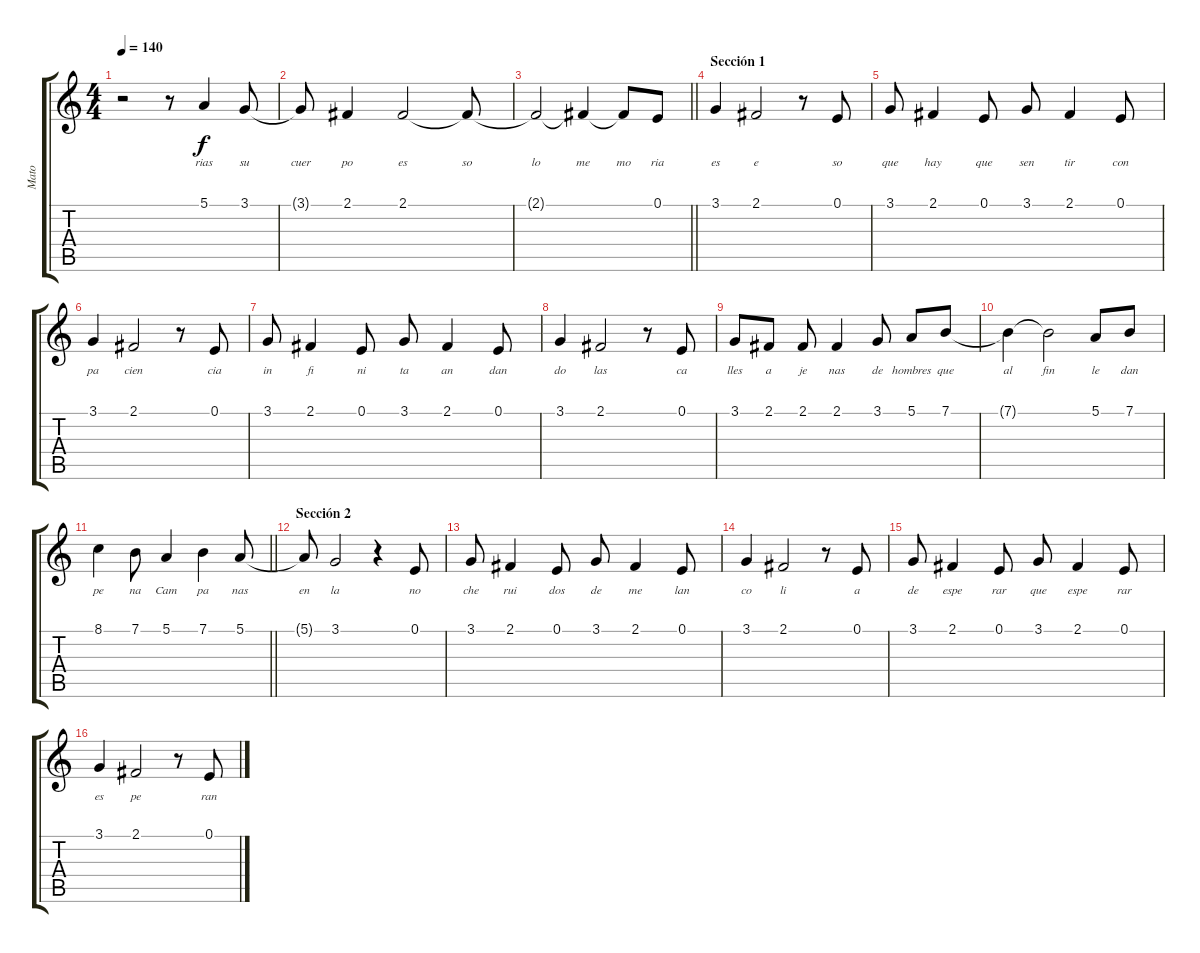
\track ("Mato" "Mato") {instrument clarinet}
\staff {score tabs}
\tuning (E4 B3 G3 D3 A2 E2) {hide}
\ts (4 4)
\tempo 140
\clef g2
\ks c
r.2{dy f} r.8 5.1.4{lyrics (0 "rias") lyrics (1 "") lyrics (2 "") lyrics (3 "") lyrics (4 "")} 3.1.8{lyrics (0 "su") lyrics (1 "") lyrics (2 "") lyrics (3 "") lyrics (4 "")} |
3.1{t}.8{lyrics (0 "cuer") lyrics (1 "") lyrics (2 "") lyrics (3 "") lyrics (4 "")} 2.1.4{lyrics (0 "po") lyrics (1 "") lyrics (2 "") lyrics (3 "") lyrics (4 "")} 2.1.2{lyrics (0 "es") lyrics (1 "") lyrics (2 "") lyrics (3 "") lyrics (4 "")} 2.1{t}.8{lyrics (0 "so") lyrics (1 "") lyrics (2 "") lyrics (3 "") lyrics (4 "")} |
\barLineRight lightlight
2.1{t}.2{lyrics (0 "lo") lyrics (1 "") lyrics (2 "") lyrics (3 "") lyrics (4 "")} 2.1{t}.4{lyrics (0 "me") lyrics (1 "") lyrics (2 "") lyrics (3 "") lyrics (4 "")} 2.1{t}.8{lyrics (0 "mo") lyrics (1 "") lyrics (2 "") lyrics (3 "") lyrics (4 "")} 0.1.8{lyrics (0 "ria") lyrics (1 "") lyrics (2 "") lyrics (3 "") lyrics (4 "")} |
\section ("" "Sección 1")
3.1.4{lyrics (0 "es") lyrics (1 "") lyrics (2 "") lyrics (3 "") lyrics (4 "")} 2.1.2{lyrics (0 "e") lyrics (1 "") lyrics (2 "") lyrics (3 "") lyrics (4 "")} r.8 0.1.8{lyrics (0 "so") lyrics (1 "") lyrics (2 "") lyrics (3 "") lyrics (4 "")} |
3.1.8{lyrics (0 "que") lyrics (1 "") lyrics (2 "") lyrics (3 "") lyrics (4 "")} 2.1.4{lyrics (0 "hay") lyrics (1 "") lyrics (2 "") lyrics (3 "") lyrics (4 "")} 0.1.8{lyrics (0 "que") lyrics (1 "") lyrics (2 "") lyrics (3 "") lyrics (4 "")} 3.1.8{lyrics (0 "sen") lyrics (1 "") lyrics (2 "") lyrics (3 "") lyrics (4 "")} 2.1.4{lyrics (0 "tir") lyrics (1 "") lyrics (2 "") lyrics (3 "") lyrics (4 "")} 0.1.8{lyrics (0 "con") lyrics (1 "") lyrics (2 "") lyrics (3 "") lyrics (4 "")} |
3.1.4{lyrics (0 "pa") lyrics (1 "") lyrics (2 "") lyrics (3 "") lyrics (4 "")} 2.1.2{lyrics (0 "cien") lyrics (1 "") lyrics (2 "") lyrics (3 "") lyrics (4 "")} r.8 0.1.8{lyrics (0 "cia") lyrics (1 "") lyrics (2 "") lyrics (3 "") lyrics (4 "")} |
3.1.8{lyrics (0 "in") lyrics (1 "") lyrics (2 "") lyrics (3 "") lyrics (4 "")} 2.1.4{lyrics (0 "fi") lyrics (1 "") lyrics (2 "") lyrics (3 "") lyrics (4 "")} 0.1.8{lyrics (0 "ni") lyrics (1 "") lyrics (2 "") lyrics (3 "") lyrics (4 "")} 3.1.8{lyrics (0 "ta") lyrics (1 "") lyrics (2 "") lyrics (3 "") lyrics (4 "")} 2.1.4{lyrics (0 "an") lyrics (1 "") lyrics (2 "") lyrics (3 "") lyrics (4 "")} 0.1.8{lyrics (0 "dan") lyrics (1 "") lyrics (2 "") lyrics (3 "") lyrics (4 "")} |
3.1.4{lyrics (0 "do") lyrics (1 "") lyrics (2 "") lyrics (3 "") lyrics (4 "")} 2.1.2{lyrics (0 "las") lyrics (1 "") lyrics (2 "") lyrics (3 "") lyrics (4 "")} r.8 0.1.8{lyrics (0 "ca") lyrics (1 "") lyrics (2 "") lyrics (3 "") lyrics (4 "")} |
3.1.8{lyrics (0 "lles") lyrics (1 "") lyrics (2 "") lyrics (3 "") lyrics (4 "")} 2.1.8{lyrics (0 "a") lyrics (1 "") lyrics (2 "") lyrics (3 "") lyrics (4 "")} 2.1.8{lyrics (0 "je") lyrics (1 "") lyrics (2 "") lyrics (3 "") lyrics (4 "")} 2.1.4{lyrics (0 "nas") lyrics (1 "") lyrics (2 "") lyrics (3 "") lyrics (4 "")} 3.1.8{lyrics (0 "de") lyrics (1 "") lyrics (2 "") lyrics (3 "") lyrics (4 "")} 5.1.8{lyrics (0 "hombres") lyrics (1 "") lyrics (2 "") lyrics (3 "") lyrics (4 "")} 7.1.8{lyrics (0 "que") lyrics (1 "") lyrics (2 "") lyrics (3 "") lyrics (4 "")} |
7.1{t}.4{lyrics (0 "al") lyrics (1 "") lyrics (2 "") lyrics (3 "") lyrics (4 "")} 7.1{t}.2{lyrics (0 "fin") lyrics (1 "") lyrics (2 "") lyrics (3 "") lyrics (4 "")} 5.1.8{lyrics (0 "le") lyrics (1 "") lyrics (2 "") lyrics (3 "") lyrics (4 "")} 7.1.8{lyrics (0 "dan") lyrics (1 "") lyrics (2 "") lyrics (3 "") lyrics (4 "")} |
\barLineRight lightlight
8.1.4{lyrics (0 "pe") lyrics (1 "") lyrics (2 "") lyrics (3 "") lyrics (4 "")} 7.1.8{lyrics (0 "na") lyrics (1 "") lyrics (2 "") lyrics (3 "") lyrics (4 "")} 5.1.4{lyrics (0 "Cam") lyrics (1 "") lyrics (2 "") lyrics (3 "") lyrics (4 "")} 7.1.4{lyrics (0 "pa") lyrics (1 "") lyrics (2 "") lyrics (3 "") lyrics (4 "")} 5.1.8{lyrics (0 "nas") lyrics (1 "") lyrics (2 "") lyrics (3 "") lyrics (4 "")} |
\section ("" "Sección 2")
5.1{t}.8{lyrics (0 "en") lyrics (1 "") lyrics (2 "") lyrics (3 "") lyrics (4 "")} 3.1.2{lyrics (0 "la") lyrics (1 "") lyrics (2 "") lyrics (3 "") lyrics (4 "")} r.4 0.1.8{lyrics (0 "no") lyrics (1 "") lyrics (2 "") lyrics (3 "") lyrics (4 "")} |
3.1.8{lyrics (0 "che") lyrics (1 "") lyrics (2 "") lyrics (3 "") lyrics (4 "")} 2.1.4{lyrics (0 "rui") lyrics (1 "") lyrics (2 "") lyrics (3 "") lyrics (4 "")} 0.1.8{lyrics (0 "dos") lyrics (1 "") lyrics (2 "") lyrics (3 "") lyrics (4 "")} 3.1.8{lyrics (0 "de") lyrics (1 "") lyrics (2 "") lyrics (3 "") lyrics (4 "")} 2.1.4{lyrics (0 "me") lyrics (1 "") lyrics (2 "") lyrics (3 "") lyrics (4 "")} 0.1.8{lyrics (0 "lan") lyrics (1 "") lyrics (2 "") lyrics (3 "") lyrics (4 "")} |
3.1.4{lyrics (0 "co") lyrics (1 "") lyrics (2 "") lyrics (3 "") lyrics (4 "")} 2.1.2{lyrics (0 "li") lyrics (1 "") lyrics (2 "") lyrics (3 "") lyrics (4 "")} r.8 0.1.8{lyrics (0 "a") lyrics (1 "") lyrics (2 "") lyrics (3 "") lyrics (4 "")} |
3.1.8{lyrics (0 "de") lyrics (1 "") lyrics (2 "") lyrics (3 "") lyrics (4 "")} 2.1.4{lyrics (0 "espe") lyrics (1 "") lyrics (2 "") lyrics (3 "") lyrics (4 "")} 0.1.8{lyrics (0 "rar") lyrics (1 "") lyrics (2 "") lyrics (3 "") lyrics (4 "")} 3.1.8{lyrics (0 "que") lyrics (1 "") lyrics (2 "") lyrics (3 "") lyrics (4 "")} 2.1.4{lyrics (0 "espe") lyrics (1 "") lyrics (2 "") lyrics (3 "") lyrics (4 "")} 0.1.8{lyrics (0 "rar") lyrics (1 "") lyrics (2 "") lyrics (3 "") lyrics (4 "")} |
3.1.4{lyrics (0 "es") lyrics (1 "") lyrics (2 "") lyrics (3 "") lyrics (4 "")} 2.1.2{lyrics (0 "pe") lyrics (1 "") lyrics (2 "") lyrics (3 "") lyrics (4 "")} r.8 0.1.8{lyrics (0 "ran") lyrics (1 "") lyrics (2 "") lyrics (3 "") lyrics (4 "")}
